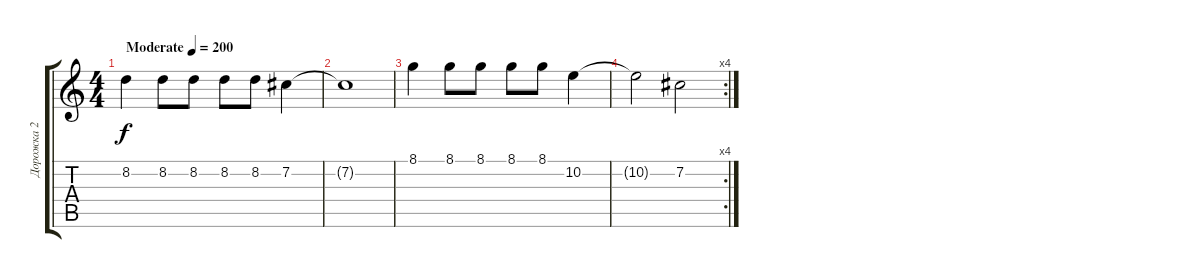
\track ("Дорожка 2" "Дорожка 2") {instrument overdrivenguitar}
\staff {score tabs}
\tuning (B3 Gb3 D3 A2 E2 B1) {hide}
\ts (4 4)
\tempo (200 "Moderate")
\clef g2
\ks c
8.2.4{dy f instrument overdrivenguitar} 8.2.8 8.2.8 8.2.8 8.2.8 7.2.4 |
7.2{t}.1 |
8.1.4 8.1.8 8.1.8 8.1.8 8.1.8 10.2.4 |
\rc 4
10.2{t}.2 7.2.2
